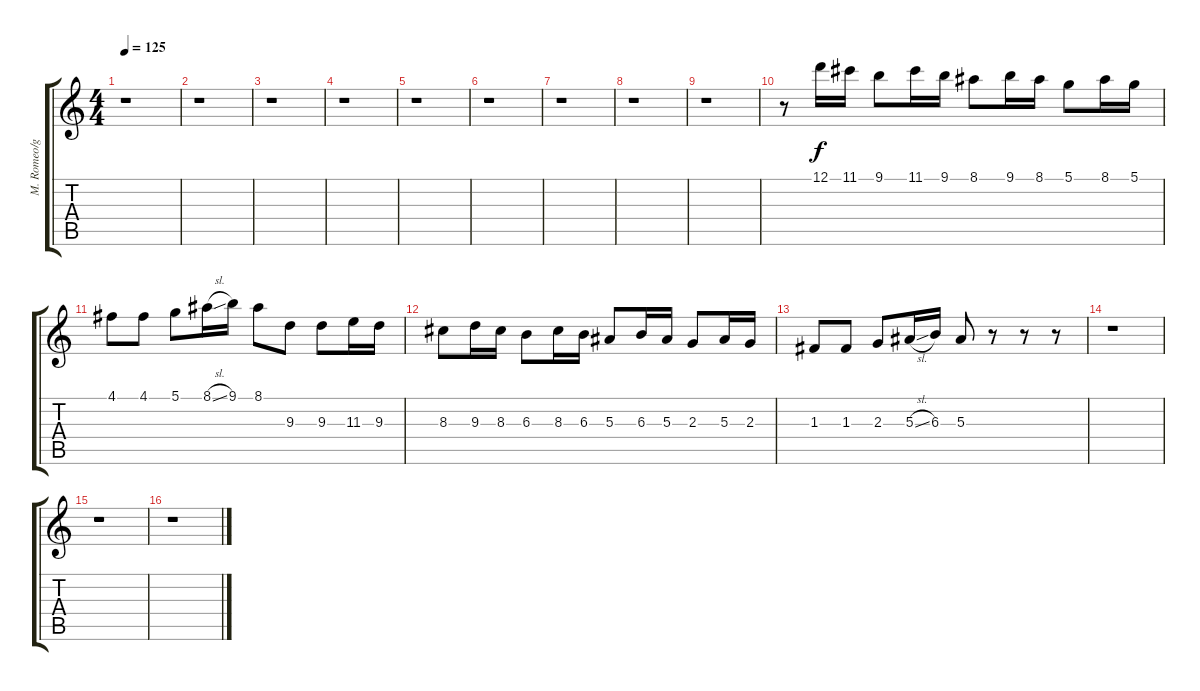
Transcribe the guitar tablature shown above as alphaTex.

\track ("M. Romeo/guitarra/Auxiliar" "M. Romeo/g") {instrument overdrivenguitar}
\staff {score tabs}
\tuning (D4 A3 F3 C3 G2 D2) {hide}
\ts (4 4)
\tempo 125
\clef g2
\ks c
r.1{dy f} |
r.1 |
r.1 |
r.1 |
r.1 |
r.1 |
r.1 |
r.1 |
r.1 |
r.8 12.1.16 11.1.16 9.1.8 11.1.16 9.1.16 8.1.8 9.1.16 8.1.16 5.1.8 8.1.16 5.1.16 |
4.1.8 4.1.8 5.1.8 8.1{sl}.16 9.1.16 8.1.8 9.3.8 9.3.8 11.3.16 9.3.16 |
8.3.8 9.3.16 8.3.16 6.3.8 8.3.16 6.3.16 5.3.8 6.3.16 5.3.16 2.3.8 5.3.16 2.3.16 |
1.3.8 1.3.8 2.3.8 5.3{sl}.16 6.3.16 5.3.8 r.8 r.8 r.8 |
r.1 |
r.1 |
r.1
